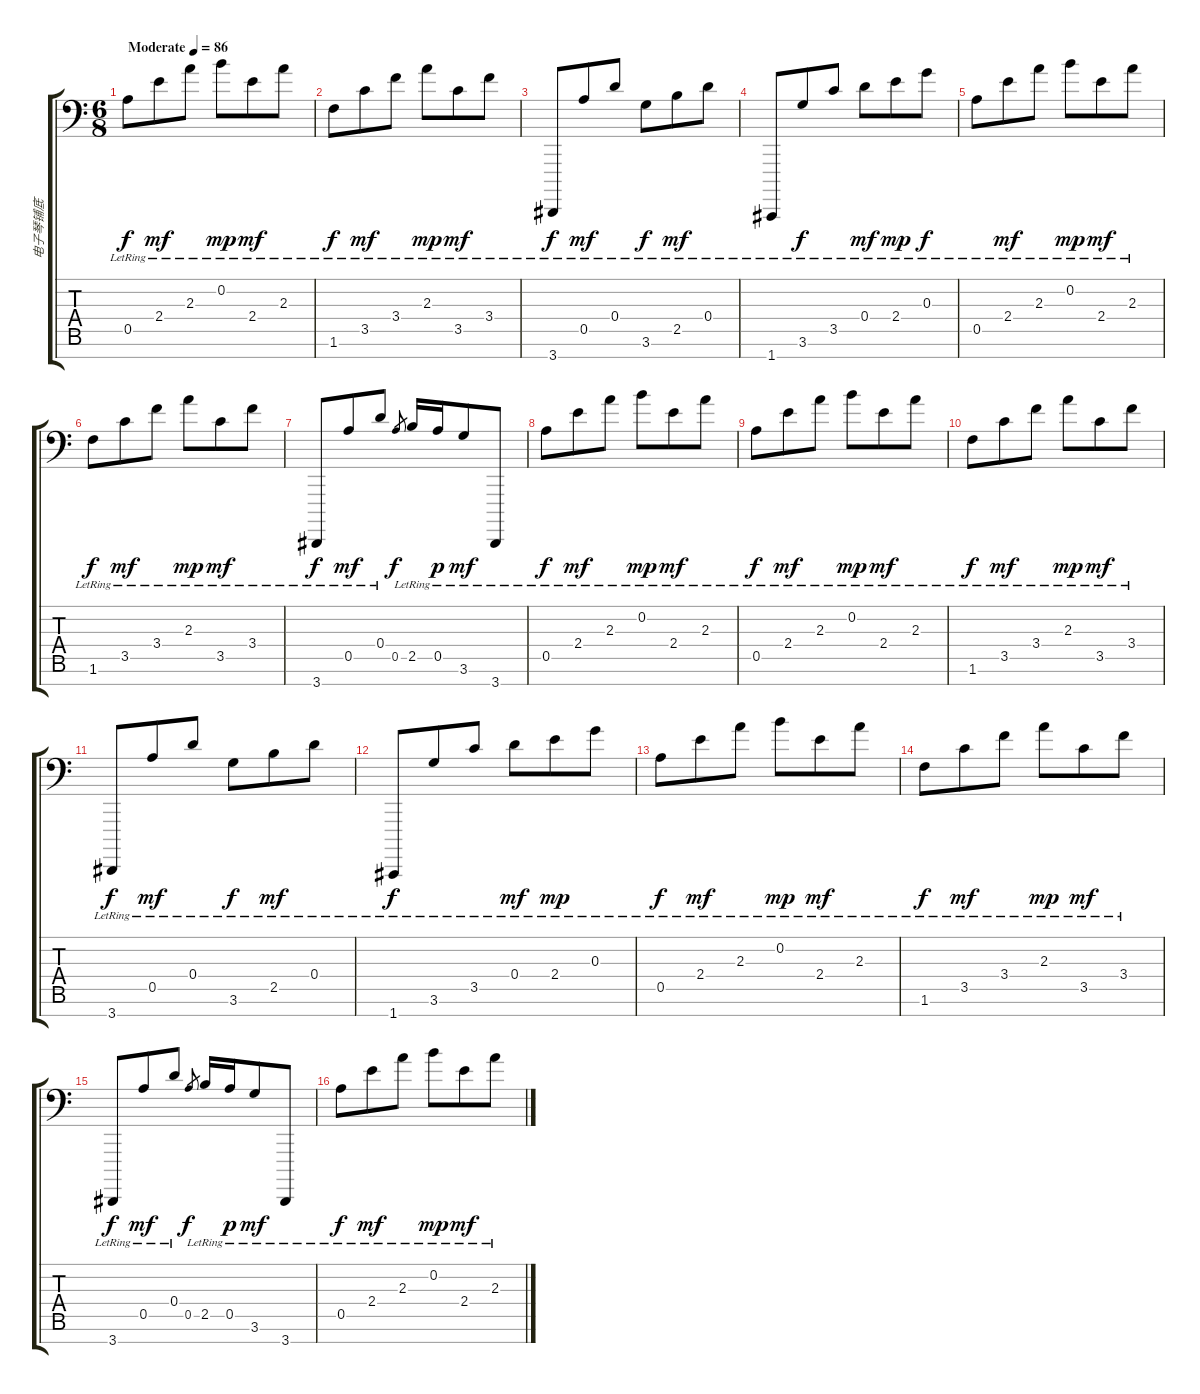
\track ("电子琴铺底" "电子琴铺底") {instrument harpsichord}
\staff {score tabs}
\tuning (E5 B4 G4 D4 A3 E3 C0) {hide}
\ts (6 8)
\tempo (86 "Moderate")
\clef f4
\ks c
0.5{lr}.8{dy f instrument harpsichord} 2.4{lr}.8{dy mf} 2.3{lr}.8 0.2{lr}.8{dy mp} 2.4{lr}.8{dy mf} 2.3{lr}.8 |
1.6{lr}.8{dy f} 3.5{lr}.8{dy mf} 3.4{lr}.8 2.3{lr}.8{dy mp} 3.5{lr}.8{dy mf} 3.4{lr}.8 |
3.7{lr}.8{dy f} 0.5{lr}.8{dy mf} 0.4{lr}.8 3.6{lr}.8{dy f} 2.5{lr}.8{dy mf} 0.4{lr}.8 |
1.7{lr}.8 3.6{lr}.8{dy f} 3.5{lr}.8 0.4{lr}.8{dy mf} 2.4{lr}.8{dy mp} 0.3{lr}.8{dy f} |
0.5{lr}.8 2.4{lr}.8{dy mf} 2.3{lr}.8 0.2{lr}.8{dy mp} 2.4{lr}.8{dy mf} 2.3{lr}.8 |
1.6{lr}.8{dy f} 3.5{lr}.8{dy mf} 3.4{lr}.8 2.3{lr}.8{dy mp} 3.5{lr}.8{dy mf} 3.4{lr}.8 |
3.7{lr}.8{dy f} 0.5{lr}.8{dy mf} 0.4{lr}.8 0.5.8{gr dy f} 2.5{lr}.16 0.5{lr}.16{dy p} 3.6{lr}.8{dy mf} 3.7{lr}.8 |
0.5{lr}.8{dy f} 2.4{lr}.8{dy mf} 2.3{lr}.8 0.2{lr}.8{dy mp} 2.4{lr}.8{dy mf} 2.3{lr}.8 |
0.5{lr}.8{dy f} 2.4{lr}.8{dy mf} 2.3{lr}.8 0.2{lr}.8{dy mp} 2.4{lr}.8{dy mf} 2.3{lr}.8 |
1.6{lr}.8{dy f} 3.5{lr}.8{dy mf} 3.4{lr}.8 2.3{lr}.8{dy mp} 3.5{lr}.8{dy mf} 3.4{lr}.8 |
3.7{lr}.8{dy f} 0.5{lr}.8{dy mf} 0.4{lr}.8 3.6{lr}.8{dy f} 2.5{lr}.8{dy mf} 0.4{lr}.8 |
1.7{lr}.8{dy f} 3.6{lr}.8 3.5{lr}.8 0.4{lr}.8{dy mf} 2.4{lr}.8{dy mp} 0.3{lr}.8 |
0.5{lr}.8{dy f} 2.4{lr}.8{dy mf} 2.3{lr}.8 0.2{lr}.8{dy mp} 2.4{lr}.8{dy mf} 2.3{lr}.8 |
1.6{lr}.8{txt "" dy f} 3.5{lr}.8{dy mf} 3.4{lr}.8 2.3{lr}.8{dy mp} 3.5{lr}.8{dy mf} 3.4{lr}.8 |
3.7{lr}.8{dy f} 0.5{lr}.8{dy mf} 0.4{lr}.8 0.5.8{gr dy f} 2.5{lr}.16 0.5{lr}.16{dy p} 3.6{lr}.8{dy mf} 3.7{lr}.8 |
0.5{lr}.8{dy f} 2.4{lr}.8{dy mf} 2.3{lr}.8 0.2{lr}.8{dy mp} 2.4{lr}.8{dy mf} 2.3{lr}.8
